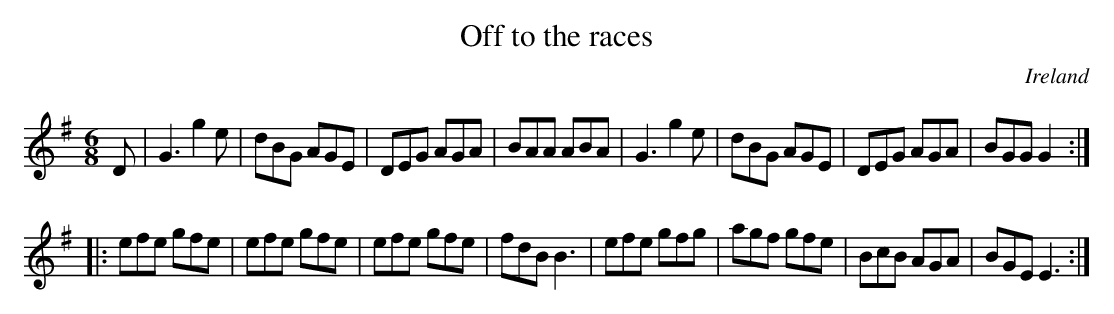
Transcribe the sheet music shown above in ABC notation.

X:1
T:Off to the races
O:Ireland
M:6/8
K:G
D|\
G3 g2e|dBG AGE|DEG AGA|BAA ABA|\
G3 g2e|dBG AGE|DEG AGA|BGG G2:|*
|:efe gfe|efe gfe|efe gfe|fdB B3|\
efe gfg|agf gfe|BcB AGA|BGE E3:|
